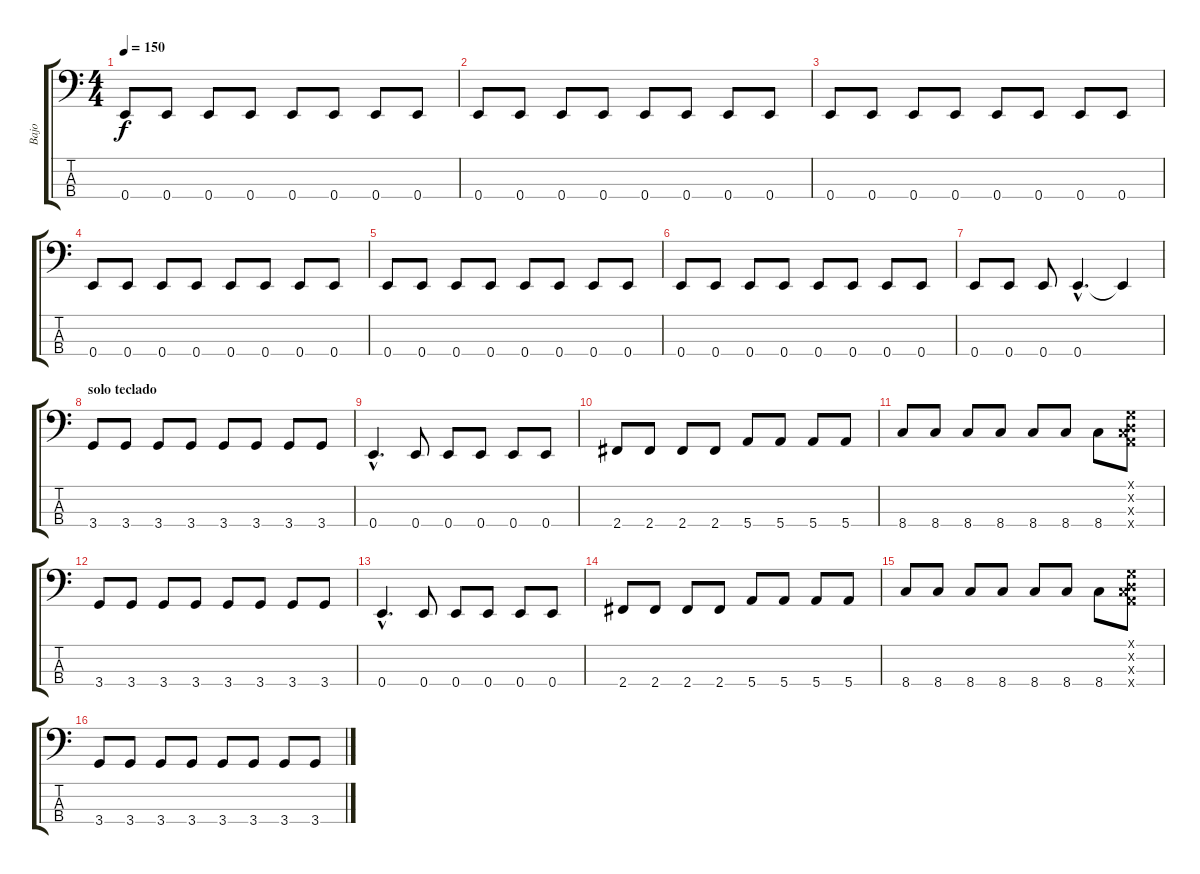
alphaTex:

\track ("Bajo" "Bajo") {instrument electricbasspick}
\staff {score tabs}
\tuning (G2 D2 A1 E1) {hide}
\ts (4 4)
\tempo 150
\clef f4
\ks c
0.4.8{dy f} 0.4.8 0.4.8 0.4.8 0.4.8 0.4.8 0.4.8 0.4.8 |
0.4.8 0.4.8 0.4.8 0.4.8 0.4.8 0.4.8 0.4.8 0.4.8 |
0.4.8 0.4.8 0.4.8 0.4.8 0.4.8 0.4.8 0.4.8 0.4.8 |
0.4.8 0.4.8 0.4.8 0.4.8 0.4.8 0.4.8 0.4.8 0.4.8 |
0.4.8 0.4.8 0.4.8 0.4.8 0.4.8 0.4.8 0.4.8 0.4.8 |
0.4.8 0.4.8 0.4.8 0.4.8 0.4.8 0.4.8 0.4.8 0.4.8 |
0.4.8 0.4.8 0.4.8 0.4{hac}.4{d} 0.4{t}.4 |
\section ("" "solo teclado")
3.4.8 3.4.8 3.4.8 3.4.8 3.4.8 3.4.8 3.4.8 3.4.8 |
0.4{hac}.4{d} 0.4.8 0.4.8 0.4.8 0.4.8 0.4.8 |
2.4.8 2.4.8 2.4.8 2.4.8 5.4.8 5.4.8 5.4.8 5.4.8 |
8.4.8 8.4.8 8.4.8 8.4.8 8.4.8 8.4.8 8.4.8 (0.1{x} 0.2{x} 0.3{x} 8.4{x}).8 |
3.4.8 3.4.8 3.4.8 3.4.8 3.4.8 3.4.8 3.4.8 3.4.8 |
0.4{hac}.4{d} 0.4.8 0.4.8 0.4.8 0.4.8 0.4.8 |
2.4.8 2.4.8 2.4.8 2.4.8 5.4.8 5.4.8 5.4.8 5.4.8 |
8.4.8 8.4.8 8.4.8 8.4.8 8.4.8 8.4.8 8.4.8 (0.1{x} 0.2{x} 0.3{x} 8.4{x}).8 |
3.4.8 3.4.8 3.4.8 3.4.8 3.4.8 3.4.8 3.4.8 3.4.8
